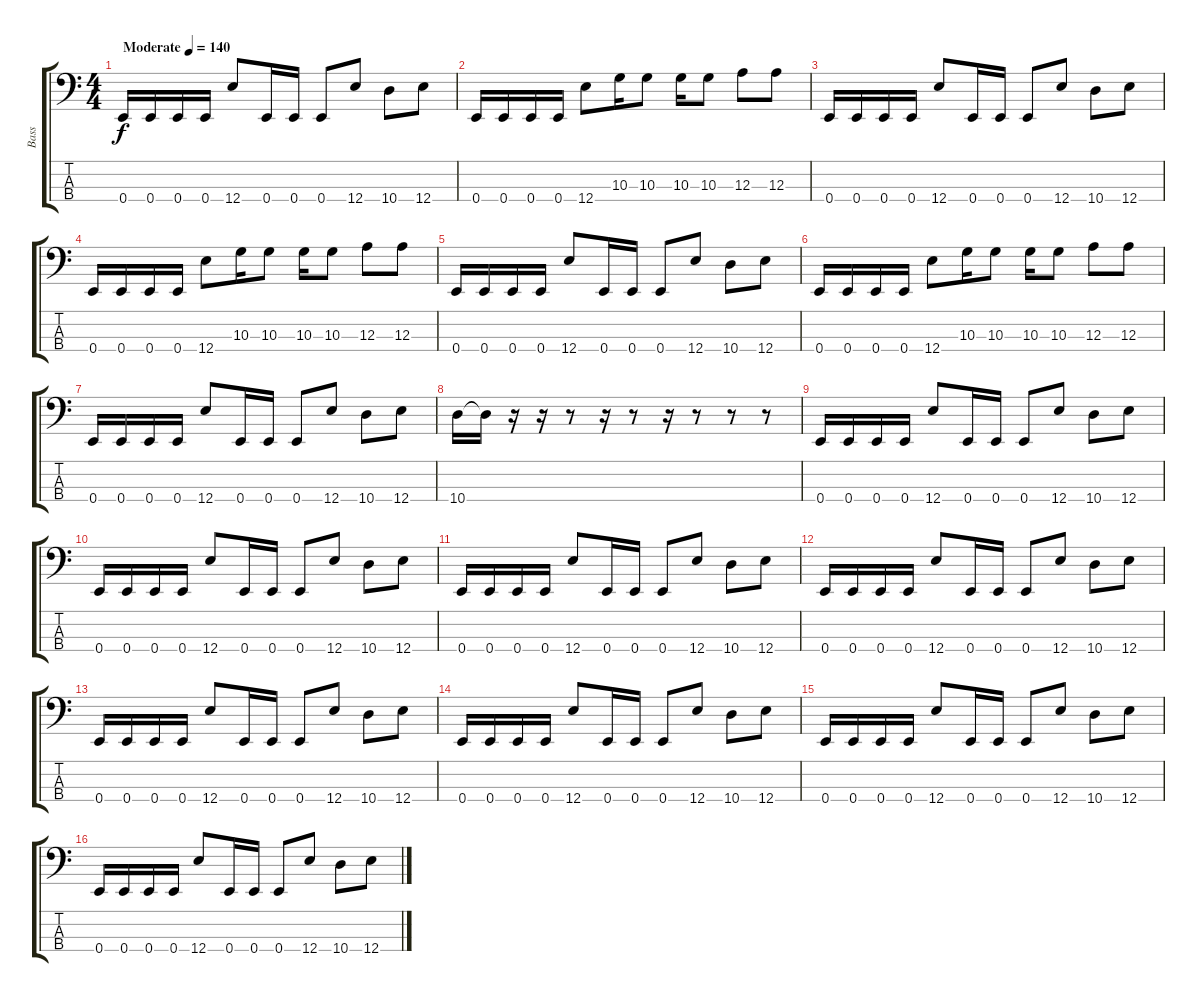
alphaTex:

\track ("Bass" "Bass") {instrument electricbassfinger}
\staff {score tabs}
\tuning (G2 D2 A1 E1) {hide}
\ts (4 4)
\tempo (140 "Moderate")
\clef f4
\ks c
0.4.16{dy f instrument electricbassfinger} 0.4.16 0.4.16 0.4.16 12.4.8 0.4.16 0.4.16 0.4.8 12.4.8 10.4.8 12.4.8 |
0.4.16 0.4.16 0.4.16 0.4.16 12.4.8 10.3.16 10.3.8 10.3.16 10.3.8 12.3.8 12.3.8 |
0.4.16 0.4.16 0.4.16 0.4.16 12.4.8 0.4.16 0.4.16 0.4.8 12.4.8 10.4.8 12.4.8 |
0.4.16 0.4.16 0.4.16 0.4.16 12.4.8 10.3.16 10.3.8 10.3.16 10.3.8 12.3.8 12.3.8 |
0.4.16 0.4.16 0.4.16 0.4.16 12.4.8 0.4.16 0.4.16 0.4.8 12.4.8 10.4.8 12.4.8 |
0.4.16 0.4.16 0.4.16 0.4.16 12.4.8 10.3.16 10.3.8 10.3.16 10.3.8 12.3.8 12.3.8 |
0.4.16 0.4.16 0.4.16 0.4.16 12.4.8 0.4.16 0.4.16 0.4.8 12.4.8 10.4.8 12.4.8 |
10.4.16 10.4{t}.16 r.16 r.16 r.8 r.16 r.8 r.16 r.8 r.8 r.8 |
0.4.16 0.4.16 0.4.16 0.4.16 12.4.8 0.4.16 0.4.16 0.4.8 12.4.8 10.4.8 12.4.8 |
0.4.16 0.4.16 0.4.16 0.4.16 12.4.8 0.4.16 0.4.16 0.4.8 12.4.8 10.4.8 12.4.8 |
0.4.16 0.4.16 0.4.16 0.4.16 12.4.8 0.4.16 0.4.16 0.4.8 12.4.8 10.4.8 12.4.8 |
0.4.16 0.4.16 0.4.16 0.4.16 12.4.8 0.4.16 0.4.16 0.4.8 12.4.8 10.4.8 12.4.8 |
0.4.16 0.4.16 0.4.16 0.4.16 12.4.8 0.4.16 0.4.16 0.4.8 12.4.8 10.4.8 12.4.8 |
0.4.16 0.4.16 0.4.16 0.4.16 12.4.8 0.4.16 0.4.16 0.4.8 12.4.8 10.4.8 12.4.8 |
0.4.16 0.4.16 0.4.16 0.4.16 12.4.8 0.4.16 0.4.16 0.4.8 12.4.8 10.4.8 12.4.8 |
0.4.16 0.4.16 0.4.16 0.4.16 12.4.8 0.4.16 0.4.16 0.4.8 12.4.8 10.4.8 12.4.8
